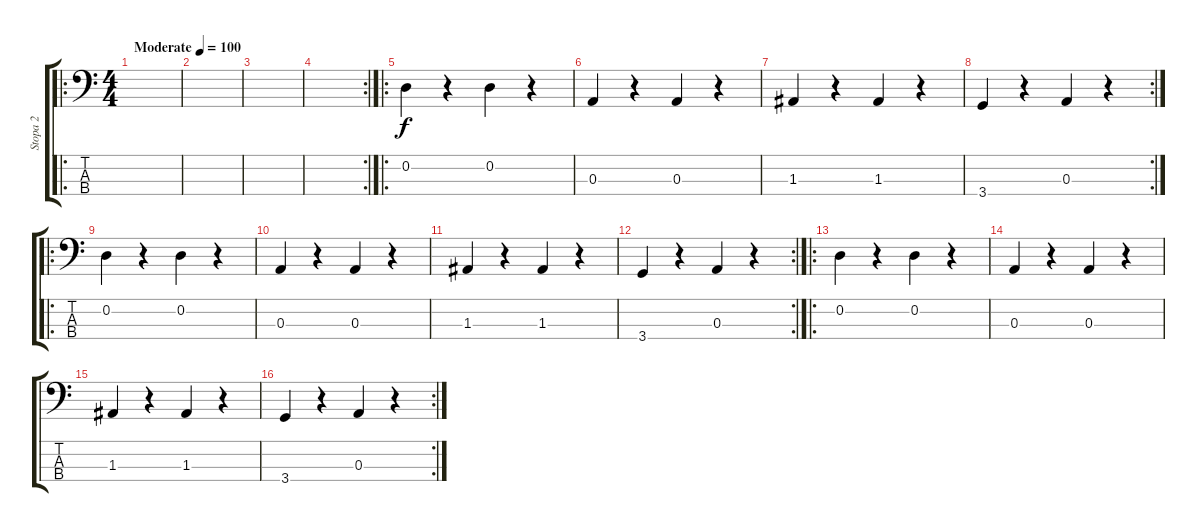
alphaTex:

\track ("Stopa 2" "Stopa 2") {instrument fretlessbass}
\staff {score tabs}
\tuning (G2 D2 A1 E1) {hide}
\ro
\ts (4 4)
\tempo (100 "Moderate")
\clef f4
\ks c
|
|
|
\rc 2
|
\ro
0.2.4 r.4 0.2.4 r.4 |
0.3.4 r.4 0.3.4 r.4 |
1.3.4 r.4 1.3.4 r.4 |
\rc 2
3.4.4 r.4 0.3.4 r.4 |
\ro
0.2.4 r.4 0.2.4 r.4 |
0.3.4 r.4 0.3.4 r.4 |
1.3.4 r.4 1.3.4 r.4 |
\rc 2
3.4.4 r.4 0.3.4 r.4 |
\ro
0.2.4 r.4 0.2.4 r.4 |
0.3.4 r.4 0.3.4 r.4 |
1.3.4 r.4 1.3.4 r.4 |
\rc 2
3.4.4 r.4 0.3.4 r.4
